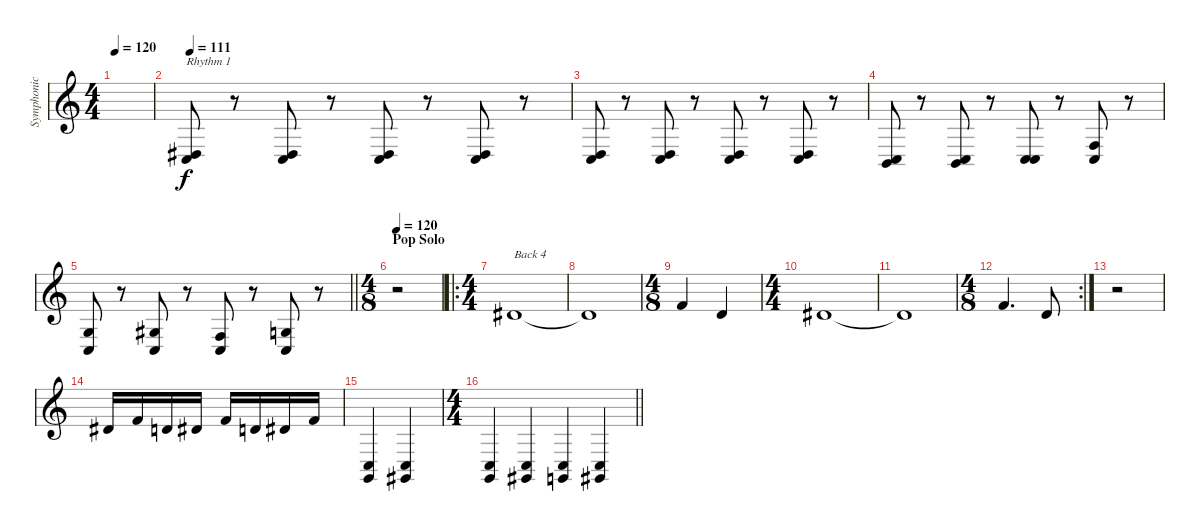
\track ("Symphonic" "Symphonic") {instrument synthstrings1}
\staff {score}
\tuning (E4 B3 G3 D3 A2 E2) {hide}
\ts (4 4)
\tempo 120
\clef g2
\ks c
|
\tempo 111
(6.5 8.6).8{txt "Rhythm 1"} r.8 (6.5 8.6).8 r.8 (6.5 8.6).8 r.8 (6.5 8.6).8 r.8 |
(5.5 8.6).8 r.8 (5.5 8.6).8 r.8 (5.5 8.6).8 r.8 (5.5 8.6).8 r.8 |
(2.5 8.6).8 r.8 (2.5 8.6).8 r.8 (3.5 8.6).8 r.8 (8.5 8.6).8 r.8 |
\barLineRight lightlight
(10.5 8.6).8 r.8 (11.5 8.6).8 r.8 (8.5 8.6).8 r.8 (10.5 8.6).8 r.8 |
\ts (4 8)
\section ("" "Pop Solo")
\tempo 90
\tempo 120
r.2{volume 7} |
\ro
\ts (4 4)
8.3.1{txt "Back 4"} |
8.3{t}.1 |
\ts (4 8)
10.3.4 7.3.4 |
\ts (4 4)
8.3.1 |
8.3{t}.1 |
\rc 2
\ts (4 8)
10.3.4{d} 7.3.8 |
r.2{volume 15} |
8.3.16 10.3.16 7.3.16 8.3.16 10.3.16 7.3.16 8.3.16 10.3.16 |
(3.5 3.6).4 (3.5 4.6).4 |
\ts (4 4)
\barLineRight lightlight
(3.5 3.6).4 (3.5 4.6).4 (3.5 3.6).4 (3.5 4.6).4
